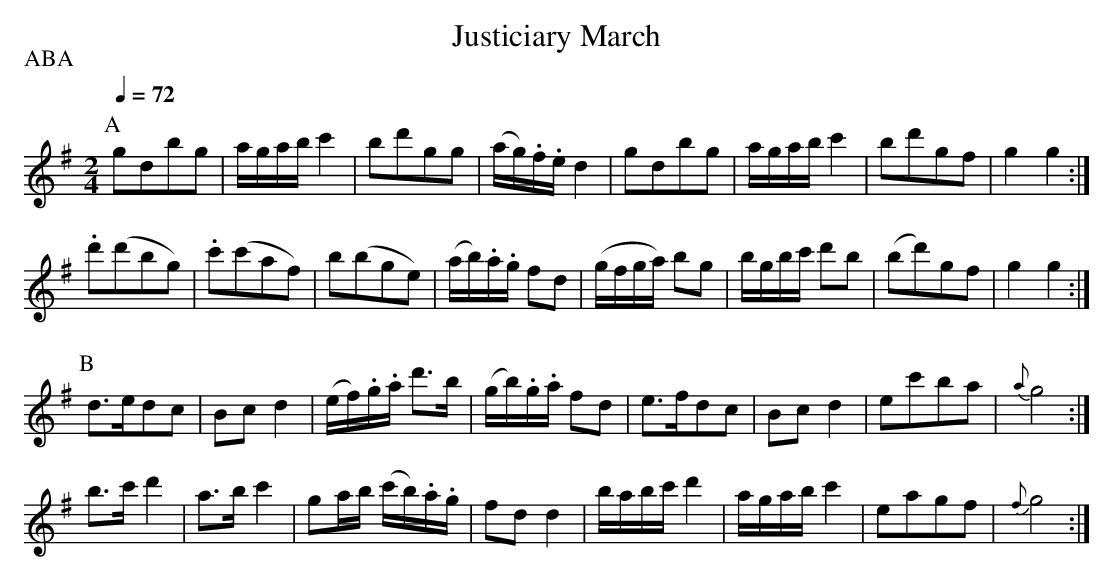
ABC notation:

X:1
T:Justiciary March
M:2/4
L:1/8
P:ABA
Q:1/4=72
K:G
P:A
 gdbg         | a/g/a/b/  c'2| bd'gg                   |  (a/g/).f/.e/   d2 |\
 gdbg         | a/g/a/b/  c'2| bd'gf                   |   g2            g2:|
.d'(d'bg)     |.c'(c'af)     | b(bge)                  |  (a/b/).a/.g/   fd |\
(g/f/g/a/) bg | b/g/b/c'/ d'b|(bd')gf                  |   g2            g2:|
P:B
 d>edc        | Bc        d2 |(e/f/).g/.a/ d'>b        |  (g/b/).g/.a/   fd |\
 e>fdc        | Bc        d2 | ec'ba                   |{a}g4              :|
 b>c'      d'2| a>b       c'2| ga/b/      (c'/b/).a/.g/|   fd            d2 |\
 b/a/b/c'/ d'2| a/g/a/b/  c'2| eagf                    |{f}g4              :|
